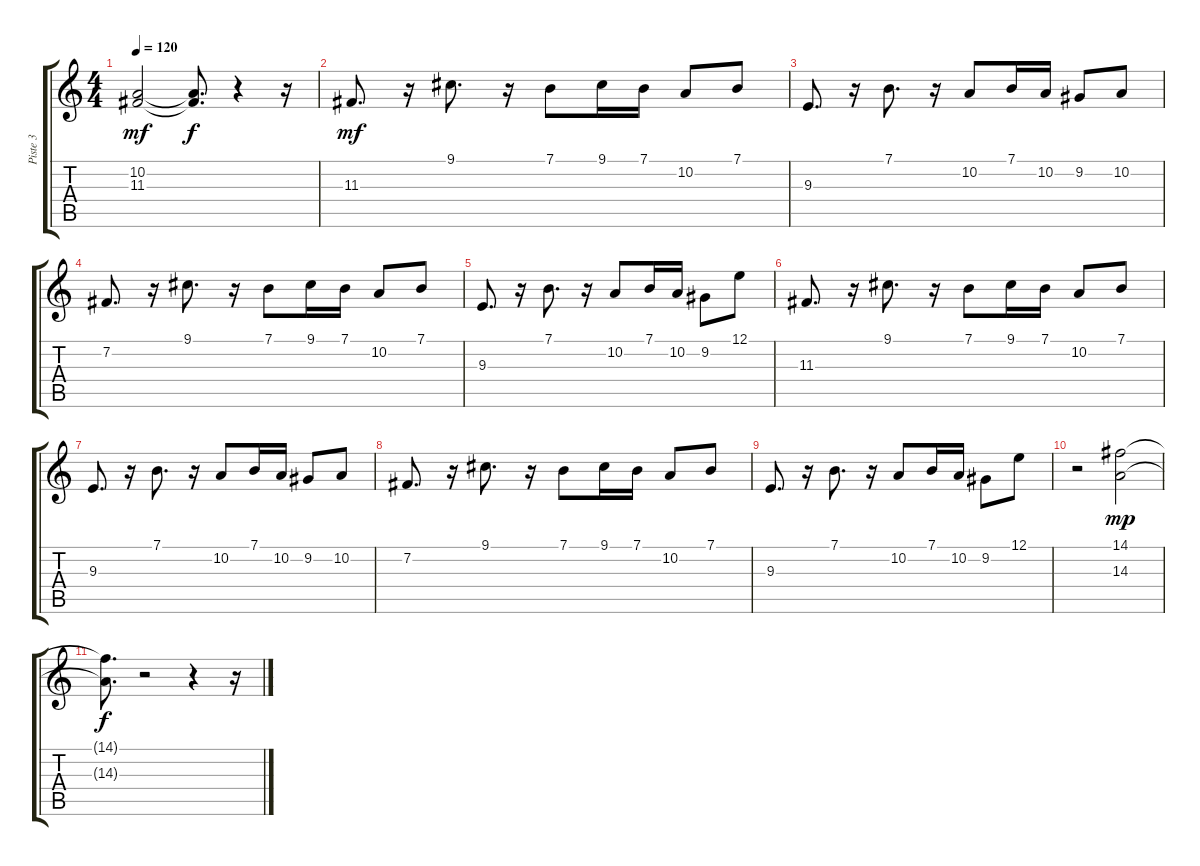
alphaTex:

\track ("Piste 3" "Piste 3") {instrument clarinet}
\staff {score tabs}
\tuning (E4 B3 G3 D3 A2 E2) {hide}
\ts (4 4)
\tempo 120
\clef g2
\ks c
(10.2 11.3).2{dy mf} (10.2{t} 11.3{t}).8{d dy f} r.4 r.16 |
11.3.8{d dy mf} r.16 9.1.8{d} r.16 7.1.8 9.1.16 7.1.16 10.2.8 7.1.8 |
9.3.8{d} r.16 7.1.8{d} r.16 10.2.8 7.1.16 10.2.16 9.2.8 10.2.8 |
7.2.8{d} r.16 9.1.8{d} r.16 7.1.8 9.1.16 7.1.16 10.2.8 7.1.8 |
9.3.8{d} r.16 7.1.8{d} r.16 10.2.8 7.1.16 10.2.16 9.2.8 12.1.8 |
11.3.8{d} r.16 9.1.8{d} r.16 7.1.8 9.1.16 7.1.16 10.2.8 7.1.8 |
9.3.8{d} r.16 7.1.8{d} r.16 10.2.8 7.1.16 10.2.16 9.2.8 10.2.8 |
7.2.8{d} r.16 9.1.8{d} r.16 7.1.8 9.1.16 7.1.16 10.2.8 7.1.8 |
9.3.8{d} r.16 7.1.8{d} r.16 10.2.8 7.1.16 10.2.16 9.2.8 12.1.8 |
r.2 (14.1 14.3).2{dy mp} |
(14.1{t} 14.3{t}).8{d dy f} r.2 r.4 r.16
